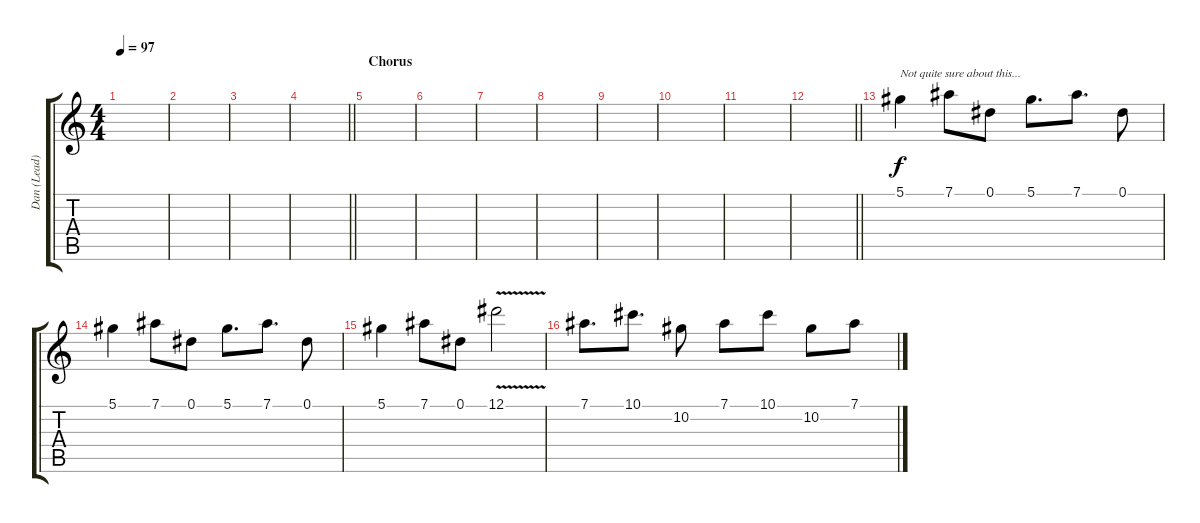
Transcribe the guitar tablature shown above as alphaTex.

\track ("Dan (Lead)" "Dan (Lead)") {instrument distortionguitar}
\staff {score tabs}
\tuning (Eb4 Bb3 Gb3 Db3 Ab2 Eb2) {hide}
\ts (4 4)
\tempo 97
\clef g2
\ks c
|
|
|
\barLineRight lightlight
|
\section ("" "Chorus")
|
|
|
|
|
|
|
\barLineRight lightlight
|
5.1.4{txt "Not quite sure about this..." volume 10} 7.1.8 0.1.8 5.1.8{d} 7.1.8{d} 0.1.8 |
5.1.4 7.1.8 0.1.8 5.1.8{d} 7.1.8{d} 0.1.8 |
5.1.4 7.1.8 0.1.8 12.1{v}.2 |
7.1.8{d} 10.1.8{d} 10.2.8 7.1.8 10.1.8 10.2.8 7.1.8
